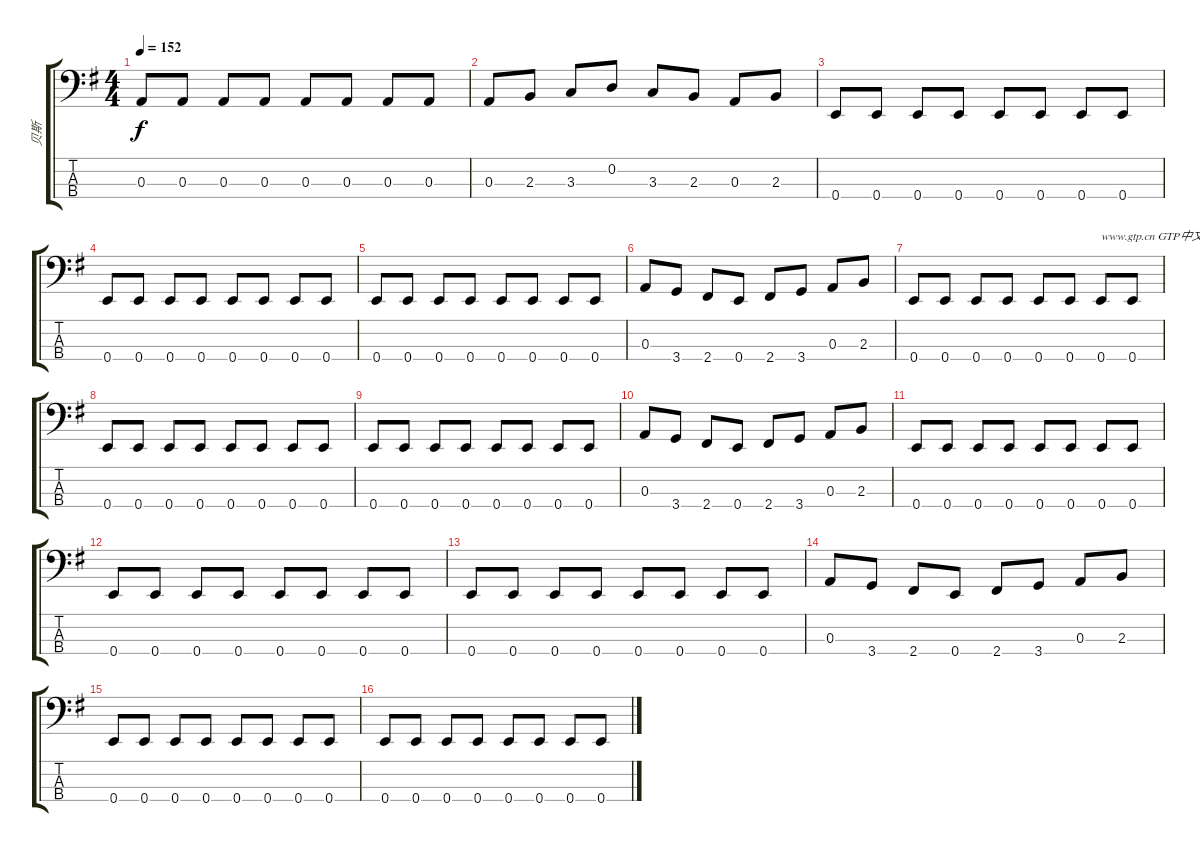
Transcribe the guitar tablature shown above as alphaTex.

\track ("贝斯" "贝斯") {instrument electricbasspick}
\staff {score tabs}
\tuning (G2 D2 A1 E1) {hide}
\ts (4 4)
\tempo 152
\clef f4
\ks g
0.3.8{dy f} 0.3.8 0.3.8 0.3.8 0.3.8 0.3.8 0.3.8 0.3.8 |
0.3.8 2.3.8 3.3.8 0.2.8 3.3.8 2.3.8 0.3.8 2.3.8 |
0.4.8 0.4.8 0.4.8 0.4.8 0.4.8 0.4.8 0.4.8 0.4.8 |
0.4.8 0.4.8 0.4.8 0.4.8 0.4.8 0.4.8 0.4.8 0.4.8 |
0.4.8 0.4.8 0.4.8 0.4.8 0.4.8 0.4.8 0.4.8 0.4.8 |
0.3.8 3.4.8 2.4.8 0.4.8 2.4.8 3.4.8 0.3.8 2.3.8 |
0.4.8 0.4.8 0.4.8 0.4.8 0.4.8 0.4.8 0.4.8{txt "www.gtp.cn GTP中文网为您提供优秀的谱子"} 0.4.8 |
0.4.8 0.4.8 0.4.8 0.4.8 0.4.8 0.4.8 0.4.8 0.4.8 |
0.4.8 0.4.8 0.4.8 0.4.8 0.4.8 0.4.8 0.4.8 0.4.8 |
0.3.8 3.4.8 2.4.8 0.4.8 2.4.8 3.4.8 0.3.8 2.3.8 |
0.4.8 0.4.8 0.4.8 0.4.8 0.4.8 0.4.8 0.4.8 0.4.8 |
0.4.8 0.4.8 0.4.8 0.4.8 0.4.8 0.4.8 0.4.8 0.4.8 |
0.4.8 0.4.8 0.4.8 0.4.8 0.4.8 0.4.8 0.4.8 0.4.8 |
0.3.8 3.4.8 2.4.8 0.4.8 2.4.8 3.4.8 0.3.8 2.3.8 |
0.4.8 0.4.8 0.4.8 0.4.8 0.4.8 0.4.8 0.4.8 0.4.8 |
0.4.8 0.4.8 0.4.8 0.4.8 0.4.8 0.4.8 0.4.8 0.4.8
